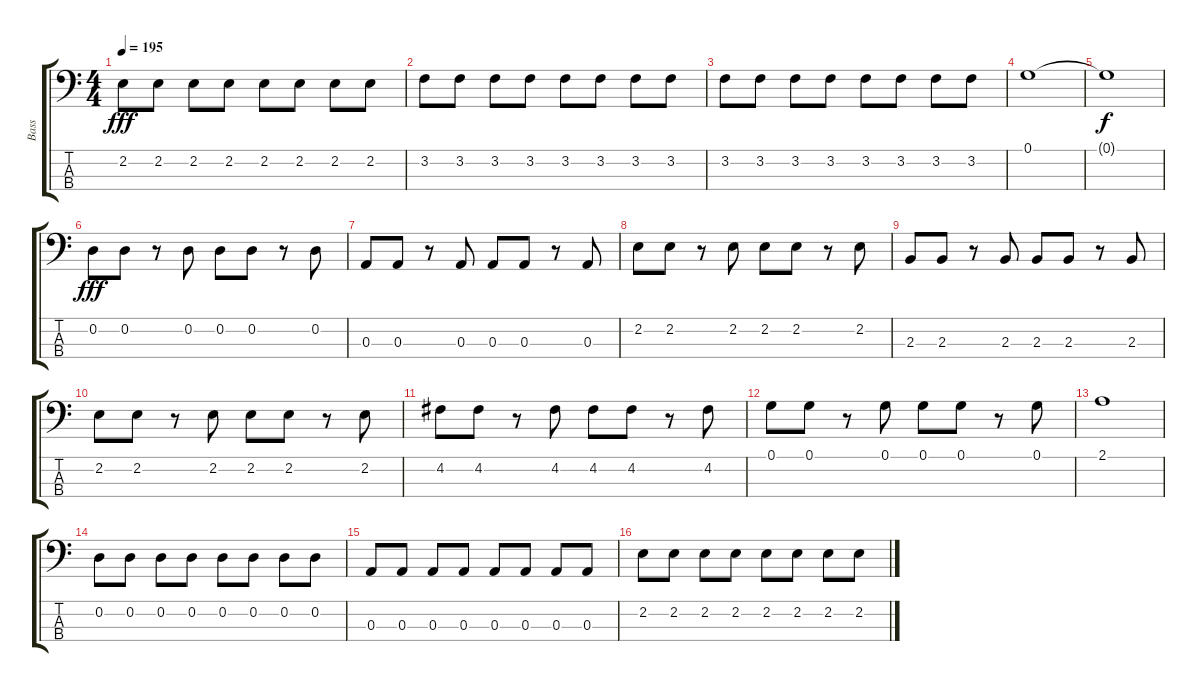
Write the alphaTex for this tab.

\track ("Bass" "Bass") {instrument electricbasspick}
\staff {score tabs}
\tuning (G2 D2 A1 E1) {hide}
\ts (4 4)
\tempo 195
\clef f4
\ks c
2.2.8{dy fff} 2.2.8 2.2.8 2.2.8 2.2.8 2.2.8 2.2.8 2.2.8 |
3.2.8 3.2.8 3.2.8 3.2.8 3.2.8 3.2.8 3.2.8 3.2.8 |
3.2.8 3.2.8 3.2.8 3.2.8 3.2.8 3.2.8 3.2.8 3.2.8 |
0.1.1 |
0.1{t}.1{dy f} |
0.2.8{dy fff} 0.2.8 r.8 0.2.8 0.2.8 0.2.8 r.8 0.2.8 |
0.3.8 0.3.8 r.8 0.3.8 0.3.8 0.3.8 r.8 0.3.8 |
2.2.8 2.2.8 r.8 2.2.8 2.2.8 2.2.8 r.8 2.2.8 |
2.3.8 2.3.8 r.8 2.3.8 2.3.8 2.3.8 r.8 2.3.8 |
2.2.8 2.2.8 r.8 2.2.8 2.2.8 2.2.8 r.8 2.2.8 |
4.2.8 4.2.8 r.8 4.2.8 4.2.8 4.2.8 r.8 4.2.8 |
0.1.8 0.1.8 r.8 0.1.8 0.1.8 0.1.8 r.8 0.1.8 |
2.1.1 |
0.2.8 0.2.8 0.2.8 0.2.8 0.2.8 0.2.8 0.2.8 0.2.8 |
0.3.8 0.3.8 0.3.8 0.3.8 0.3.8 0.3.8 0.3.8 0.3.8 |
2.2.8 2.2.8 2.2.8 2.2.8 2.2.8 2.2.8 2.2.8 2.2.8
